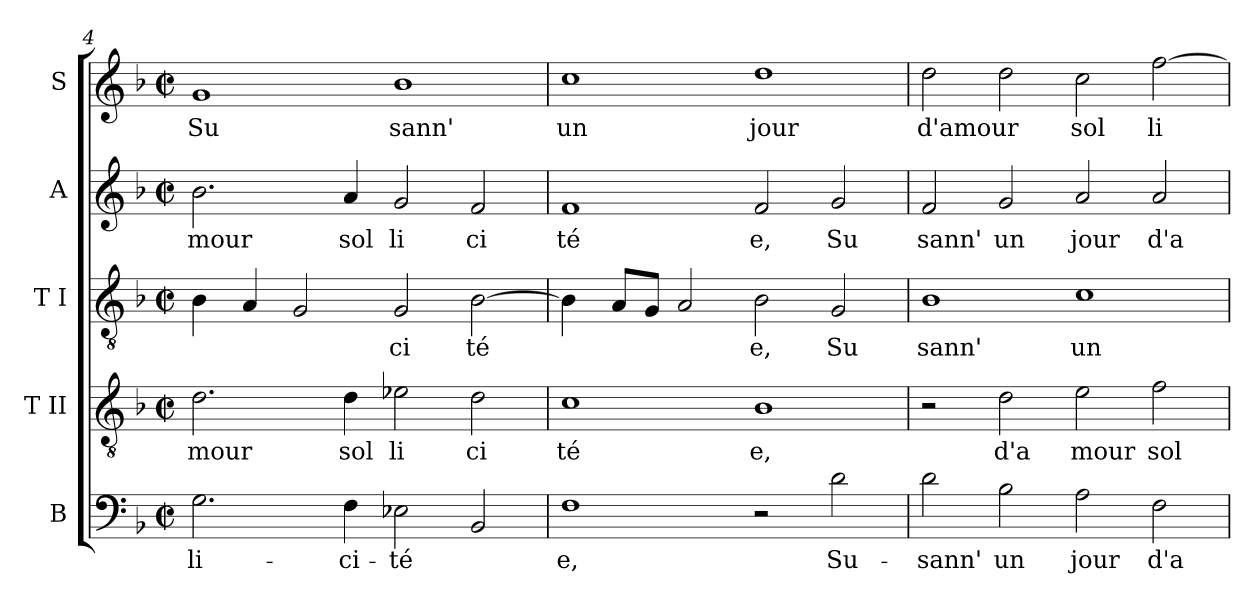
**kern	**text	**kern	**text	**kern	**text	**kern	**text	**kern	**text
*part5	*part5	*part4	*part4	*part3	*part3	*part2	*part2	*part1	*part1
*staff5	*staff5	*staff4	*staff4	*staff3	*staff3	*staff2	*staff2	*staff1	*staff1
*I"B	*	*I"T II	*	*I"T I	*	*I"A	*	*I"S	*
*clefF4	*	*clefGv2	*	*clefGv2	*	*clefG2	*	*clefG2	*
*k[b-]	*	*k[b-]	*	*k[b-]	*	*k[b-]	*	*k[b-]	*
*F:	*	*F:	*	*F:	*	*F:	*	*F:	*
*M2/2	*	*M2/2	*	*M2/2	*	*M2/2	*	*M2/2	*
*met(c|)	*	*met(c|)	*	*met(c|)	*	*met(c|)	*	*met(c|)	*
=4	=4	=4	=4	=4	=4	=4	=4	=4	=4
!	!LO:LY:b	!	!LO:LY:b:cj	!	!LO:LY:b:cj	!	!LO:LY:b	!	!LO:LY:b:cj
2.G\	-li-	2.d\	mour	4B-\	.	2.b-\	mour	1g	Su
!	!	!	!	!	!LO:LY:b:cj	!	!	!	!
.	.	.	.	4A/	.	.	.	.	.
!	!	!	!	!	!LO:LY:b:cj	!	!	!	!
.	.	.	.	2G/	.	.	.	.	.
!	!LO:LY:b	!	!LO:LY:b:cj	!	!	!	!LO:LY:b	!	!
4F\	-ci-	4d\	sol	.	.	4a/	sol	.	.
!	!LO:LY:b	!	!LO:LY:b:cj	!	!LO:LY:b:cj	!	!LO:LY:b	!	!LO:LY:b:cj
2E-X\	-té-	2e-X\	li	2G/	ci	2g/	li	1b-	sann'
!	!LO:LY:b	!	!LO:LY:b:cj	!	!LO:LY:b:cj	!	!LO:LY:b	!	!
2BB-/	--	2d\	ci	[>2B-\	té	2f/	ci	.	.
=5	=5	=5	=5	=5	=5	=5	=5	=5	=5
!	!LO:LY:b	!	!LO:LY:b:cj	!	!LO:LY:b:cj	!	!LO:LY:b	!	!LO:LY:b:cj
1F	-e,	1c	té	4B-\]	.	1f	té	1cc	un
!	!	!	!	!	!LO:LY:b:cj	!	!	!	!
.	.	.	.	8A/L	.	.	.	.	.
!	!	!	!	!	!LO:LY:b:cj	!	!	!	!
.	.	.	.	8G/J	.	.	.	.	.
!	!	!	!	!	!LO:LY:b:cj	!	!	!	!
.	.	.	.	2A/	.	.	.	.	.
!	!	!	!LO:LY:b:cj	!	!LO:LY:b:cj	!	!LO:LY:b	!	!LO:LY:b:cj
2r	.	1B-	e,	2B-\	e,	2f/	e,	1dd	jour
!	!LO:LY:b	!	!	!	!LO:LY:b:cj	!	!LO:LY:b	!	!
2d\	Su-	.	.	2G/	Su	2g/	Su	.	.
!!LO:LB:g=z
=6	=6	=6	=6	=6	=6	=6	=6	=6	=6
!	!LO:LY:b	!	!	!	!LO:LY:b:cj	!	!LO:LY:b	!	!LO:LY:b:cj
2d\	-sann'	2r	.	1B-	sann'	2f/	sann'	2dd\	d'amour
!	!LO:LY:b	!	!LO:LY:b:cj	!	!	!	!LO:LY:b	!	!LO:LY:b:cj
2B-\	un	2d\	d'a	.	.	2g/	un	2dd\	.
!	!LO:LY:b	!	!LO:LY:b:cj	!	!LO:LY:b:cj	!	!LO:LY:b	!	!LO:LY:b:cj
2A\	jour	2e\	mour	1c	un	2a/	jour	2cc\	sol
!	!LO:LY:b	!	!LO:LY:b:cj	!	!	!	!LO:LY:b	!	!LO:LY:b:cj
2F\	d'a-	2f\	sol	.	.	2a/	d'a	[>2ff\	li
=	=	=	=	=	=	=	=	=	=
*-	*-	*-	*-	*-	*-	*-	*-	*-	*-
